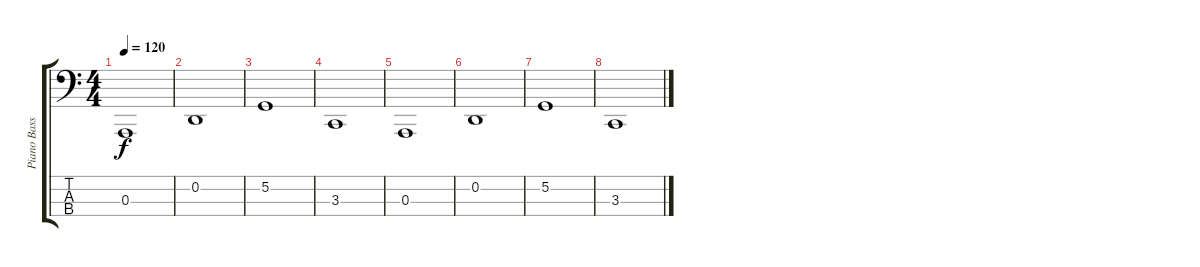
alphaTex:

\track ("Piano Bass" "Piano Bass") {instrument acousticgrandpiano}
\staff {score tabs}
\tuning (G2 D2 A1 E1) {hide}
\ts (4 4)
\tempo 120
\clef f4
\ks c
0.3.1{dy f} |
0.2.1 |
5.2.1 |
3.3.1 |
0.3.1 |
0.2.1 |
5.2.1 |
3.3.1
